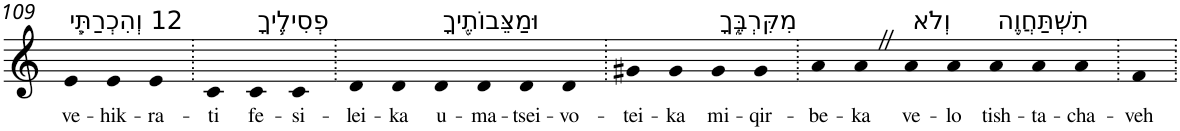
**kern	**text
*part1	*part1
*staff1	*staff1
*I"Piano	*
*I'Pno	*
!!LO:PB:g=z
*clefG2	*
*k[]	*
=109	=109
!LO:TX:a:t=12 וְהִכְרַתִּ֧י	!
!	!LO:LY:b
4e	ve-
!	!LO:LY:b
4e	-hik-
!	!LO:LY:b
4e	-ra-
=110.	=110.
!	!LO:LY:b
4c	-ti
!LO:TX:a:t=פְסִילֶ֛יךָ	!
!	!LO:LY:b
4c	fe-
!	!LO:LY:b
4c	-si-
=111.	=111.
!	!LO:LY:b
4d	-lei-
!	!LO:LY:b
4d	-ka
!LO:TX:a:t=וּמַצֵּבוֹתֶ֖יךָ	!
!	!LO:LY:b
4d	u-
!	!LO:LY:b
4d	-ma-
!	!LO:LY:b
4d	-tsei-
!	!LO:LY:b
4d	-vo-
=112.	=112.
!	!LO:LY:b
4g#X	-tei-
!	!LO:LY:b
4g#	-ka
!LO:TX:a:t=מִקִּרְבֶּ֑ךָ	!
!	!LO:LY:b
4g#	mi-
!	!LO:LY:b
4g#	-qir-
=113.	=113.
!	!LO:LY:b
4a	-be-
!	!LO:LY:b
4aZ	-ka
!LO:TX:a:t=וְלֹא	!
!	!LO:LY:b
4a	ve-
!	!LO:LY:b
4a	-lo
!LO:TX:a:t=תִשְׁתַּחֲוֶ֥ה	!
!	!LO:LY:b
4a	tish-
!	!LO:LY:b
4a	-ta-
!	!LO:LY:b
4a	-cha-
=114.	=114.
!	!LO:LY:b
4f	-veh
=.	=.
*-	*-
